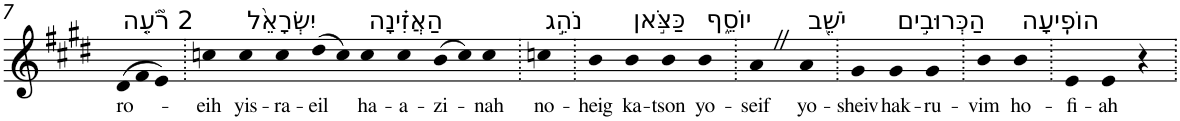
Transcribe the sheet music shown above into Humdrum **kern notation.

**kern	**text
*part1	*part1
*staff1	*staff1
*I"Piano	*
*I'Pno	*
!!LO:PB:g=z
*clefG2	*
*k[f#c#g#d#]	*
*E:	*
*Xtuplet	*
=7	=7
!LO:TX:a:t=2 רֹ֘עֵ֤ה	!
!	!LO:LY:b
(>12d#	ro-
12f#	.
12e)	.
=8.	=8.
!	!LO:LY:b
4ccn	-eih
!LO:TX:a:t=יִשְׂרָאֵ֨ל	!
!	!LO:LY:b
4cc	yis-
!	!LO:LY:b
4cc	-ra-
!	!LO:LY:b
(>8dd#	-eil
8cc)	.
!LO:TX:a:t=הַאֲזִ֗ינָה	!
!	!LO:LY:b
4cc	ha-
!	!LO:LY:b
4cc	-a-
!	!LO:LY:b
(>8b	-zi-
8cc)	.
!	!LO:LY:b
4cc	-nah
=9.	=9.
!LO:TX:a:t=נֹהֵ֣ג	!
!	!LO:LY:b
4ccn	no-
=10.	=10.
!	!LO:LY:b
4b	-heig
!LO:TX:a:t=כַּצֹּ֣אן	!
!	!LO:LY:b
4b	ka-
!	!LO:LY:b
4b	-tson
!LO:TX:a:t=יוֹסֵ֑ף	!
!	!LO:LY:b
4b	yo-
=11.	=11.
!	!LO:LY:b
4aZ	-seif
!LO:TX:a:t=יֹשֵׁ֖ב	!
!	!LO:LY:b
4a	yo-
=12.	=12.
!	!LO:LY:b
4g#	-sheiv
!LO:TX:a:t=הַכְּרוּבִ֣ים	!
!	!LO:LY:b
4g#	hak-
!	!LO:LY:b
4g#	-ru-
=13.	=13.
!	!LO:LY:b
4b	-vim
!LO:TX:a:t=הוֹפִֽיעָה	!
!	!LO:LY:b
4b	ho-
=14.	=14.
!	!LO:LY:b
4e	-fi-
!	!LO:LY:b
4e	-ah
4r	.
=.	=.
*-	*-
